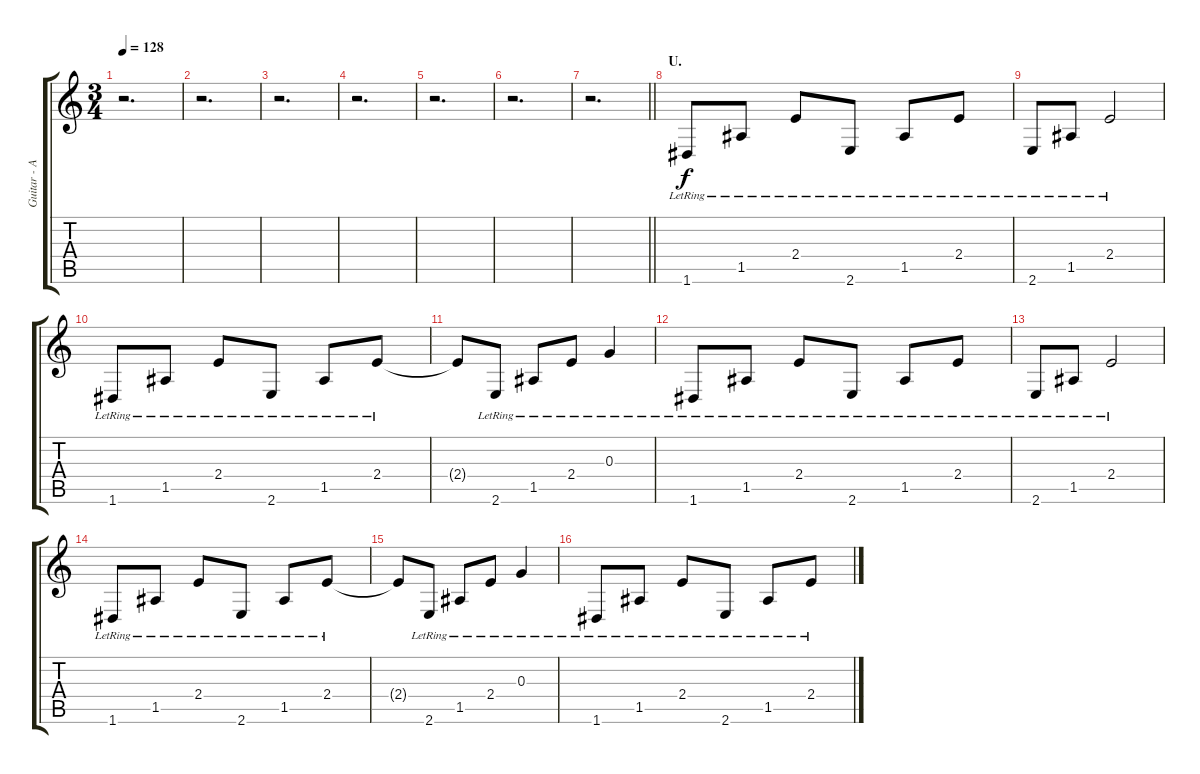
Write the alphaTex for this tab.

\track ("Guitar - Aux." "Guitar - A") {instrument distortionguitar}
\staff {score tabs}
\tuning (E4 B3 G3 D3 A2 D2) {hide}
\ts (3 4)
\tempo 128
\clef g2
\ks c
r.2{d dy f} |
r.2{d} |
r.2{d} |
r.2{d} |
r.2{d} |
r.2{d} |
\barLineRight lightlight
r.2{d} |
\section ("" "U.")
1.6{lr}.8{volume 14 balance 8 instrument acousticguitarsteel} 1.5{lr}.8 2.4{lr}.8 2.6{lr}.8 1.5{lr}.8 2.4{lr}.8 |
2.6{lr}.8 1.5{lr}.8 2.4{lr}.2 |
1.6{lr}.8 1.5{lr}.8 2.4{lr}.8 2.6{lr}.8 1.5{lr}.8 2.4{lr}.8 |
2.4{t}.8 2.6{lr}.8 1.5{lr}.8 2.4{lr}.8 0.3{lr}.4 |
1.6{lr}.8 1.5{lr}.8 2.4{lr}.8 2.6{lr}.8 1.5{lr}.8 2.4{lr}.8 |
2.6{lr}.8 1.5{lr}.8 2.4{lr}.2 |
1.6{lr}.8 1.5{lr}.8 2.4{lr}.8 2.6{lr}.8 1.5{lr}.8 2.4{lr}.8 |
2.4{t}.8 2.6{lr}.8 1.5{lr}.8 2.4{lr}.8 0.3{lr}.4 |
1.6{lr}.8 1.5{lr}.8 2.4{lr}.8 2.6{lr}.8 1.5{lr}.8 2.4{lr}.8
